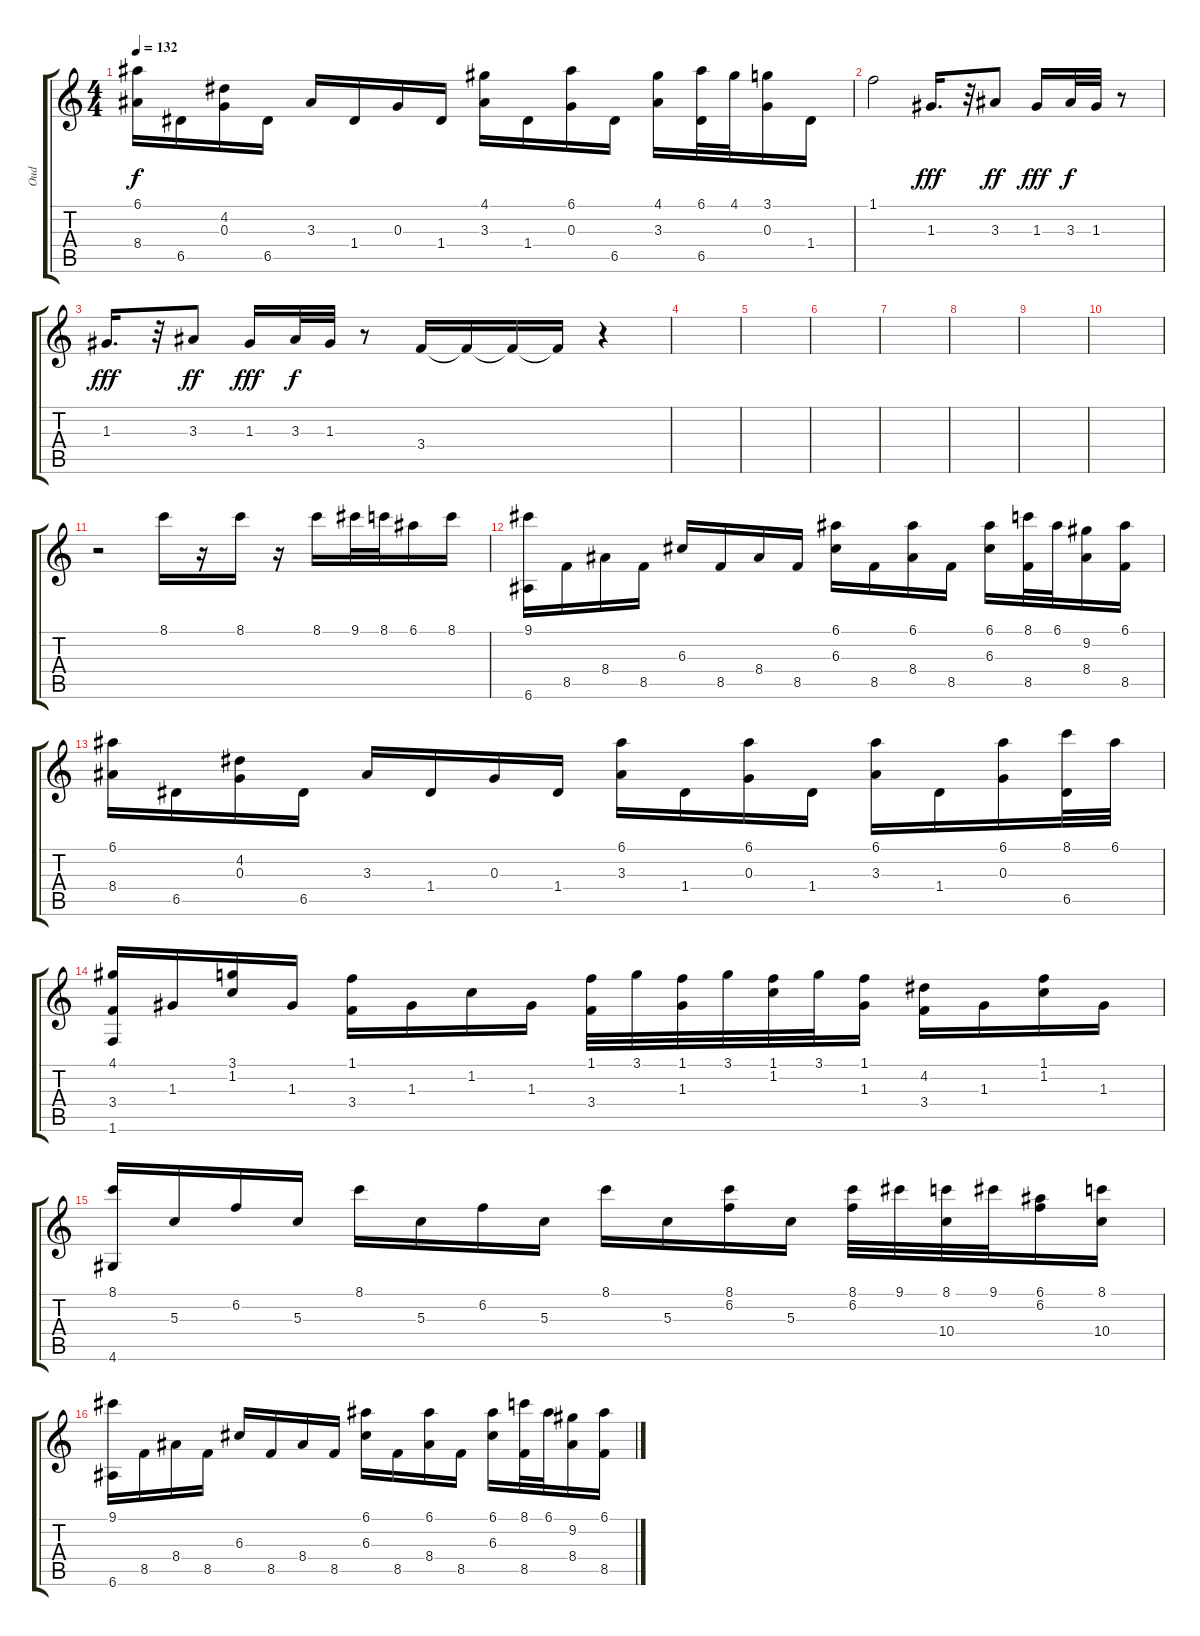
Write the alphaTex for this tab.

\track ("Oud" "Oud") {instrument banjo}
\staff {score tabs}
\tuning (E4 B3 G3 D3 A2 E2) {hide}
\displaytranspose 12
\ts (4 4)
\tempo 132
\clef g2
\ks c
(6.1 8.4).16{dy f} 6.5.16 (4.2 0.3).16 6.5.16 3.3.16 1.4.16 0.3.16 1.4.16 (4.1 3.3).16 1.4.16 (6.1 0.3).16 6.5.16 (4.1 3.3).16 (6.1 6.5).32 4.1.32 (3.1 0.3).16 1.4.16 |
1.1.2 1.3.16{d dy fff} r.32 3.3.8{dy ff} 1.3.16{dy fff} 3.3.32{dy f} 1.3.32 r.8 |
1.3.16{d dy fff} r.32 3.3.8{dy ff} 1.3.16{dy fff} 3.3.32{dy f} 1.3.32 r.8 3.4.16 3.4{t}.16 3.4{t}.16 3.4{t}.16 r.4 |
|
|
|
|
|
|
|
r.2 8.1.16 r.16 8.1.16 r.16 8.1.16 9.1.32 8.1.32 6.1.16 8.1.16 |
(9.1 6.6).16 8.5.16 8.4.16 8.5.16 6.3.16 8.5.16 8.4.16 8.5.16 (6.1 6.3).16 8.5.16 (6.1 8.4).16 8.5.16 (6.1 6.3).16 (8.1 8.5).32 6.1.32 (9.2 8.4).16 (6.1 8.5).16 |
(6.1 8.4).16 6.5.16 (4.2 0.3).16 6.5.16 3.3.16 1.4.16 0.3.16 1.4.16 (6.1 3.3).16 1.4.16 (6.1 0.3).16 1.4.16 (6.1 3.3).16 1.4.16 (6.1 0.3).16 (8.1 6.5).32 6.1.32 |
(4.1 3.4 1.6).16 1.3.16 (3.1 1.2).16 1.3.16 (1.1 3.4).16 1.3.16 1.2.16 1.3.16 (1.1 3.4).32 3.1.32 (1.1 1.3).32 3.1.32 (1.1 1.2).32 3.1.32 (1.1 1.3).16 (4.2 3.4).16 1.3.16 (1.1 1.2).16 1.3.16 |
(8.1 4.6).16 5.3.16 6.2.16 5.3.16 8.1.16 5.3.16 6.2.16 5.3.16 8.1.16 5.3.16 (8.1 6.2).16 5.3.16 (8.1 6.2).32 9.1.32 (8.1 10.4).32 9.1.32 (6.1 6.2).16 (8.1 10.4).16 |
(9.1 6.6).16 8.5.16 8.4.16 8.5.16 6.3.16 8.5.16 8.4.16 8.5.16 (6.1 6.3).16 8.5.16 (6.1 8.4).16 8.5.16 (6.1 6.3).16 (8.1 8.5).32 6.1.32 (9.2 8.4).16 (6.1 8.5).16
